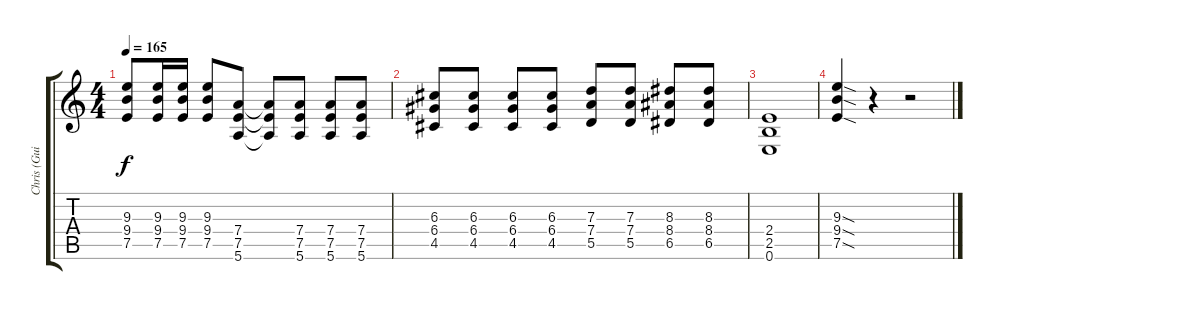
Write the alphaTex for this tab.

\track ("Chris (Guitar)" "Chris (Gui") {instrument distortionguitar}
\staff {score tabs}
\tuning (E4 B3 G3 D3 A2 E2) {hide}
\ts (4 4)
\tempo 165
\clef g2
\ks c
(9.3 9.4 7.5).8{dy f} (9.3 9.4 7.5).16 (9.3 9.4 7.5).16 (9.3 9.4 7.5).8 (7.4 7.5 5.6).8 (7.4{t} 7.5{t} 5.6{t}).8 (7.4 7.5 5.6).8 (7.4 7.5 5.6).8 (7.4 7.5 5.6).8 |
(6.3 6.4 4.5).8 (6.3 6.4 4.5).8 (6.3 6.4 4.5).8 (6.3 6.4 4.5).8 (7.3 7.4 5.5).8 (7.3 7.4 5.5).8 (8.3 8.4 6.5).8 (8.3 8.4 6.5).8 |
(2.4 2.5 0.6).1 |
(9.3{sod} 9.4{sod} 7.5{sod}).4 r.4 r.2
